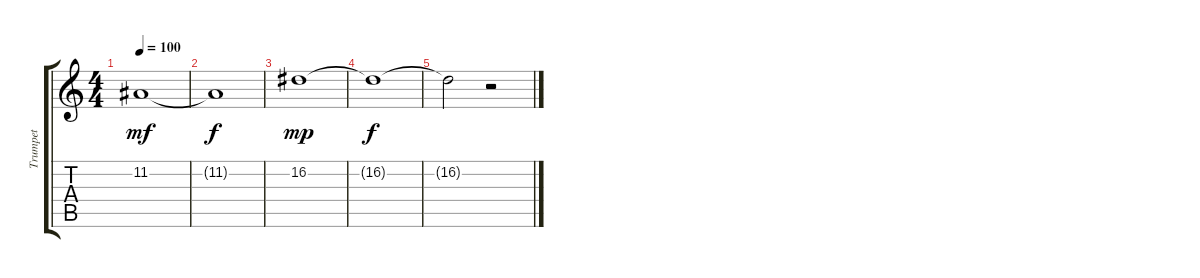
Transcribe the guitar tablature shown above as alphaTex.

\track ("Trumpet" "Trumpet") {instrument trumpet}
\staff {score tabs}
\tuning (E4 B3 G3 D3 A2 E2) {hide}
\ts (4 4)
\tempo 100
\clef g2
\ks c
11.2.1{dy mf} |
11.2{t}.1{dy f} |
16.2.1{dy mp} |
16.2{t}.1{dy f volume 2} |
16.2{t}.2 r.2
